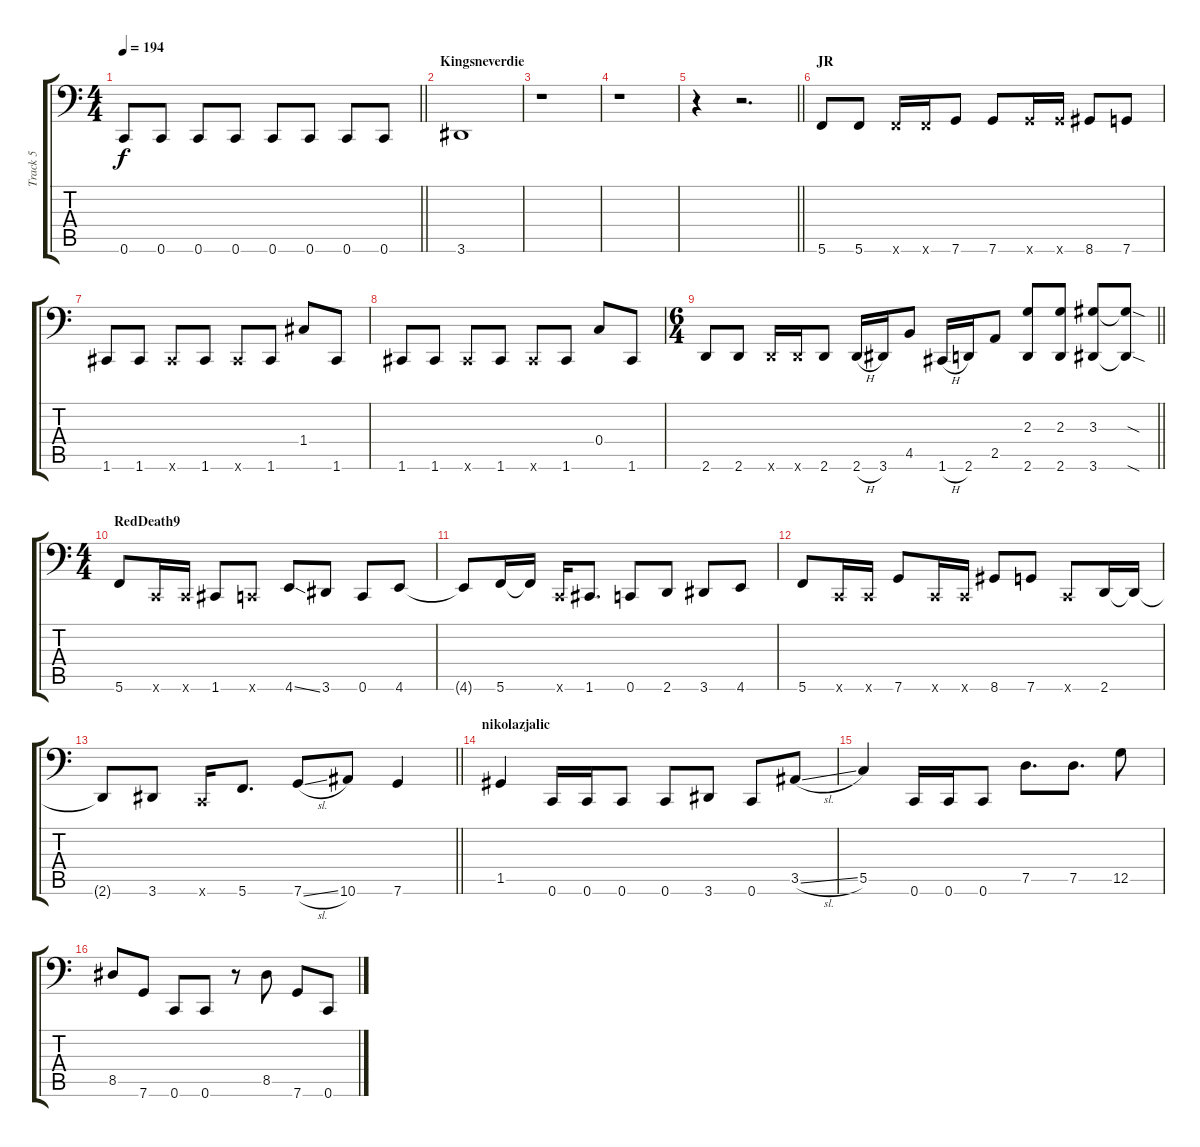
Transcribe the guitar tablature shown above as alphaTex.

\track ("Track 5" "Track 5") {instrument electricbassfinger}
\staff {score tabs}
\tuning (D3 A2 F2 C2 G1 C1) {hide}
\ts (4 4)
\tempo 194
\clef f4
\barLineRight lightlight
\ks c
0.6.8{dy f} 0.6.8 0.6.8 0.6.8 0.6.8 0.6.8 0.6.8 0.6.8 |
\section ("" "Kingsneverdie")
3.6.1 |
r.1 |
r.1 |
\barLineRight lightlight
r.4 r.2{d} |
\section ("" "JR")
5.6.8 5.6.8 5.6{x}.16 5.6{x}.16 7.6.8 7.6.8 7.6{x}.16 7.6{x}.16 8.6.8 7.6.8 |
1.6.8 1.6.8 1.6{x}.8 1.6.8 1.6{x}.8 1.6.8 1.4.8 1.6.8 |
1.6.8 1.6.8 1.6{x}.8 1.6.8 1.6{x}.8 1.6.8 0.4.8 1.6.8 |
\ts (6 4)
\barLineRight lightlight
2.6.8 2.6.8 2.6{x}.16 2.6{x}.16 2.6.8 2.6{h}.16 3.6.16 4.5.8 1.6{h}.16 2.6.16 2.5.8 (2.3 2.6).8 (2.3 2.6).8 (3.3 3.6).8 (3.3{sod t} 3.6{sod t}).8 |
\ts (4 4)
\section ("" "RedDeath9")
5.6.8 0.6{x}.16 0.6{x}.16 1.6.8 0.6{x}.8 4.6{ss}.8 3.6.8 0.6.8 4.6.8 |
4.6{t}.8 5.6.16 5.6{t}.16 0.6{x}.16 1.6.8{d} 0.6.8 2.6.8 3.6.8 4.6.8 |
5.6.8 0.6{x}.16 0.6{x}.16 7.6.8 0.6{x}.16 0.6{x}.16 8.6.8 7.6.8 0.6{x}.8 2.6.16 2.6{t}.16 |
\barLineRight lightlight
2.6{t}.8 3.6.8 0.6{x}.16 5.6.8{d} 7.6{sl}.8 10.6.8 7.6.4 |
\section ("" "nikolazjalic")
1.5.4 0.6.16 0.6.16 0.6.8 0.6.8 3.6.8 0.6.8 3.5{sl}.8 |
5.5.4 0.6.16 0.6.16 0.6.8 7.5.8{d} 7.5.8{d} 12.5.8 |
8.5.8 7.6.8 0.6.8 0.6.8 r.8 8.5.8 7.6.8 0.6.8
